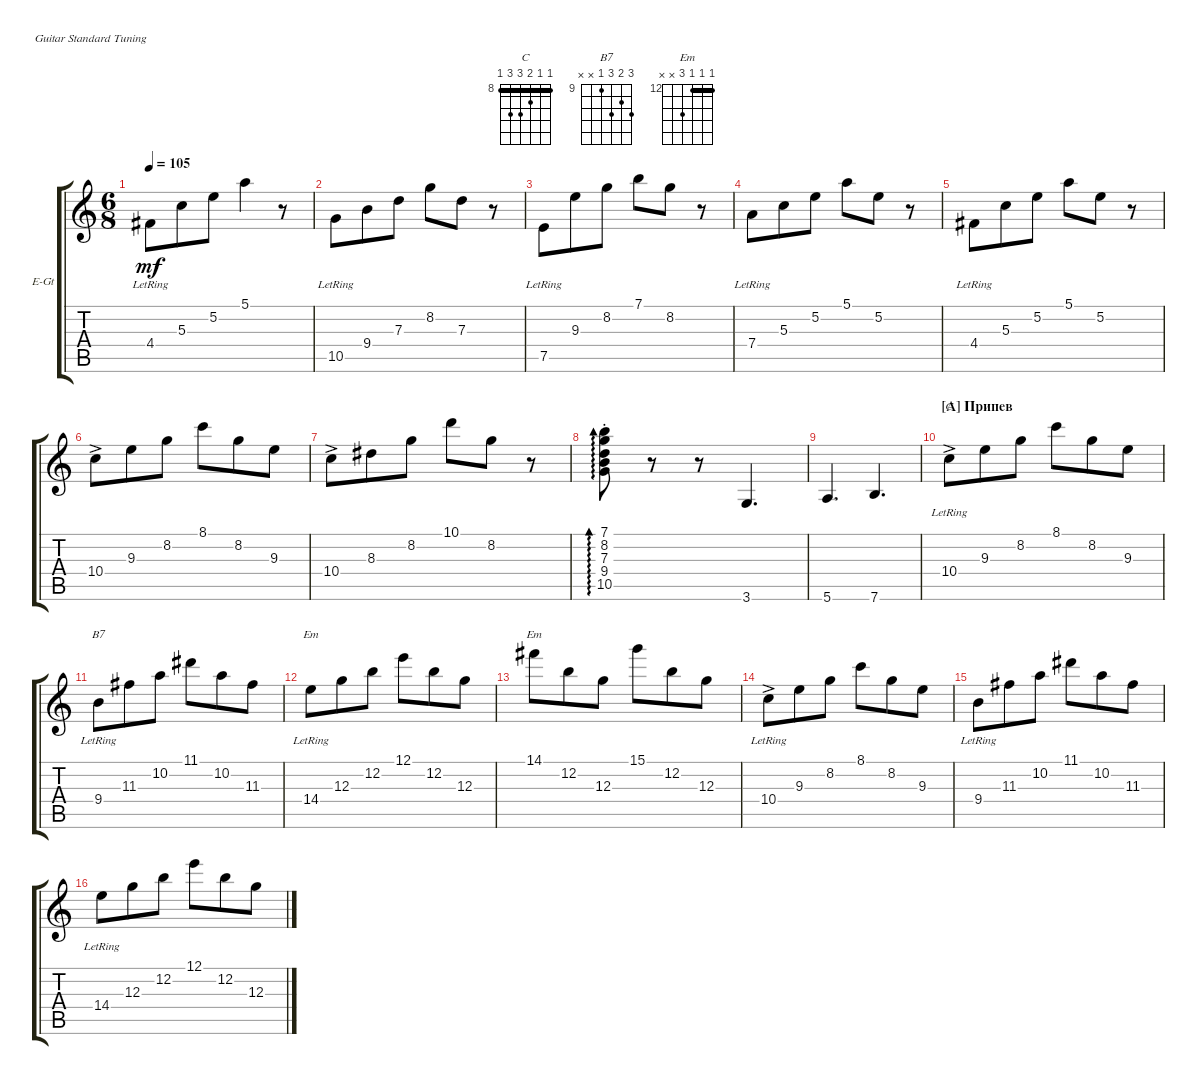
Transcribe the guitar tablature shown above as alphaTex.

\defaultSystemsLayout 4
\bracketExtendMode groupsimilarinstruments
\firstSystemTrackNameOrientation horizontal
\otherSystemsTrackNameOrientation horizontal
\track ("Clean" "E-Gt") {instrument electricguitarclean}
\staff {score tabs}
\tuning (E4 B3 G3 D3 A2 E2)
\chord ("C" 8 8 9 10 10 8) {firstfret 8 barre (8 8)}
\chord ("B7" 11 10 11 9 x x) {firstfret 9}
\chord ("Em" 12 12 12 14 x x) {firstfret 12 barre (12 12)}
\ts (6 8)
\tempo 105
\clef g2
\scale
0.333333
\ks c
4.4{lr}.8{dy mf} 5.3.8 5.2.8 5.1.4 r.8 |
\scale
0.333333 10.5{lr}.8 9.4.8 7.3.8 8.2.8 7.3.8 r.8 |
\scale
0.333333 7.5{lr}.8 9.3.8 8.2.8 7.1.8 8.2.8 r.8 |
\scale
0.333333 7.4{lr}.8 5.3.8 5.2.8 5.1.8 5.2.8 r.8 |
\scale
0.333333 4.4{lr}.8 5.3.8 5.2.8 5.1.8 5.2.8 r.8 |
\scale
0.333333 10.4{ac}.8 9.3.8 8.2.8 8.1.8 8.2.8 9.3.8 |
\scale
0.333333 10.4{ac}.8 8.3.8 8.2.8 10.1.8 8.2.8 r.8 |
\scale
0.333333 (7.1{st} 8.2 7.3 10.5 9.4).8{ad 0} r.8 r.8 3.6.4{d} |
\scale
0.333333 5.6.4{d} 7.6.4{d} |
\section ("A" "Припев")
\scale
0.333333 10.4{ac lr}.8{ch "C"} 9.3.8 8.2.8 8.1.8 8.2.8 9.3.8 |
\scale
0.333333 9.4{lr}.8{ch "B7"} 11.3.8 10.2.8 11.1.8 10.2.8 11.3.8 |
\scale
0.333333 14.4{lr}.8{ch "Em"} 12.3.8 12.2.8 12.1.8 12.2.8 12.3.8 |
\scale
0.333333 14.1.8{ch "Em"} 12.2.8 12.3.8 15.1.8 12.2.8 12.3.8 |
\scale
0.333333 10.4{ac lr}.8 9.3.8 8.2.8 8.1.8 8.2.8 9.3.8 |
\scale
0.333333 9.4{lr}.8 11.3.8 10.2.8 11.1.8 10.2.8 11.3.8 |
\scale
0.333333 14.4{lr}.8 12.3.8 12.2.8 12.1.8 12.2.8 12.3.8
